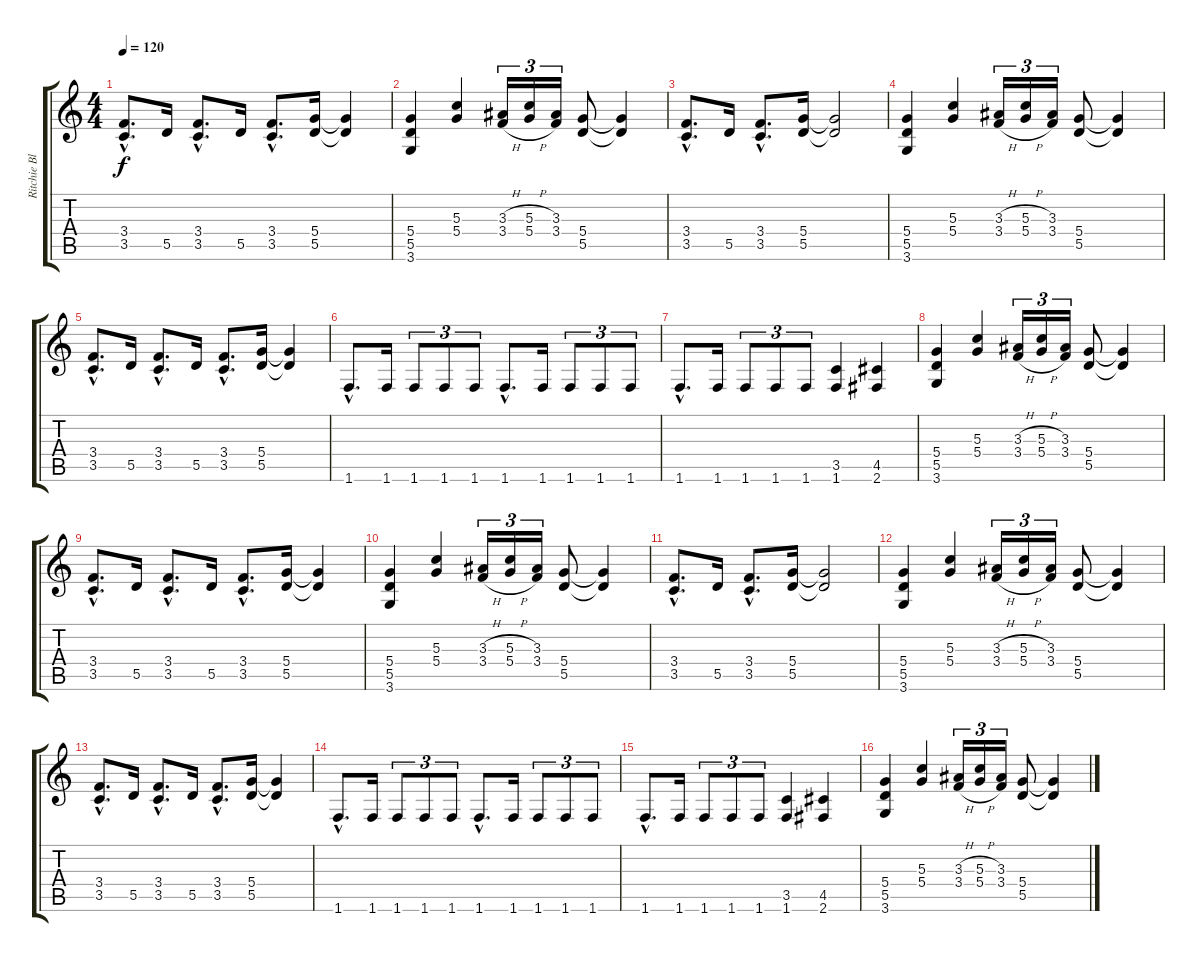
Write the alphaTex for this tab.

\track ("Ritchie Blackmore" "Ritchie Bl") {instrument distortionguitar}
\staff {score tabs}
\tuning (E4 B3 G3 D3 A2 E2) {hide}
\ts (4 4)
\tempo 120
\clef g2
\ks c
(3.4{hac} 3.5{hac}).8{d dy f} 5.5.16 (3.4{hac} 3.5{hac}).8{d} 5.5.16 (3.4{hac} 3.5{hac}).8{d} (5.4 5.5).16 (5.4{t} 5.5{t}).4 |
(5.4 5.5 3.6).4 (5.3 5.4).4 (3.3{h} 3.4{h}).16{tu (3 2)} (5.3{h} 5.4{h}).16{tu (3 2)} (3.3 3.4).16{tu (3 2)} (5.4 5.5).8 (5.4{t} 5.5{t}).4 |
(3.4{hac} 3.5{hac}).8{d} 5.5.16 (3.4{hac} 3.5{hac}).8{d} (5.4 5.5).16 (5.4{t} 5.5{t}).2 |
(5.4 5.5 3.6).4 (5.3 5.4).4 (3.3{h} 3.4{h}).16{tu (3 2)} (5.3{h} 5.4{h}).16{tu (3 2)} (3.3 3.4).16{tu (3 2)} (5.4 5.5).8 (5.4{t} 5.5{t}).4 |
(3.4{hac} 3.5{hac}).8{d} 5.5.16 (3.4{hac} 3.5{hac}).8{d} 5.5.16 (3.4{hac} 3.5{hac}).8{d} (5.4 5.5).16 (5.4{t} 5.5{t}).4 |
1.6{hac}.8{d} 1.6.16 1.6.8{tu (3 2)} 1.6.8{tu (3 2)} 1.6.8{tu (3 2)} 1.6{hac}.8{d} 1.6.16 1.6.8{tu (3 2)} 1.6.8{tu (3 2)} 1.6.8{tu (3 2)} |
1.6{hac}.8{d} 1.6.16 1.6.8{tu (3 2)} 1.6.8{tu (3 2)} 1.6.8{tu (3 2)} (3.5 1.6).4 (4.5 2.6).4 |
(5.4 5.5 3.6).4 (5.3 5.4).4 (3.3{h} 3.4{h}).16{tu (3 2)} (5.3{h} 5.4{h}).16{tu (3 2)} (3.3 3.4).16{tu (3 2)} (5.4 5.5).8 (5.4{t} 5.5{t}).4 |
(3.4{hac} 3.5{hac}).8{d} 5.5.16 (3.4{hac} 3.5{hac}).8{d} 5.5.16 (3.4{hac} 3.5{hac}).8{d} (5.4 5.5).16 (5.4{t} 5.5{t}).4 |
(5.4 5.5 3.6).4 (5.3 5.4).4 (3.3{h} 3.4{h}).16{tu (3 2)} (5.3{h} 5.4{h}).16{tu (3 2)} (3.3 3.4).16{tu (3 2)} (5.4 5.5).8 (5.4{t} 5.5{t}).4 |
(3.4{hac} 3.5{hac}).8{d} 5.5.16 (3.4{hac} 3.5{hac}).8{d} (5.4 5.5).16 (5.4{t} 5.5{t}).2 |
(5.4 5.5 3.6).4 (5.3 5.4).4 (3.3{h} 3.4{h}).16{tu (3 2)} (5.3{h} 5.4{h}).16{tu (3 2)} (3.3 3.4).16{tu (3 2)} (5.4 5.5).8 (5.4{t} 5.5{t}).4 |
(3.4{hac} 3.5{hac}).8{d} 5.5.16 (3.4{hac} 3.5{hac}).8{d} 5.5.16 (3.4{hac} 3.5{hac}).8{d} (5.4 5.5).16 (5.4{t} 5.5{t}).4 |
1.6{hac}.8{d} 1.6.16 1.6.8{tu (3 2)} 1.6.8{tu (3 2)} 1.6.8{tu (3 2)} 1.6{hac}.8{d} 1.6.16 1.6.8{tu (3 2)} 1.6.8{tu (3 2)} 1.6.8{tu (3 2)} |
1.6{hac}.8{d} 1.6.16 1.6.8{tu (3 2)} 1.6.8{tu (3 2)} 1.6.8{tu (3 2)} (3.5 1.6).4 (4.5 2.6).4 |
(5.4 5.5 3.6).4 (5.3 5.4).4 (3.3{h} 3.4{h}).16{tu (3 2)} (5.3{h} 5.4{h}).16{tu (3 2)} (3.3 3.4).16{tu (3 2)} (5.4 5.5).8 (5.4{t} 5.5{t}).4
